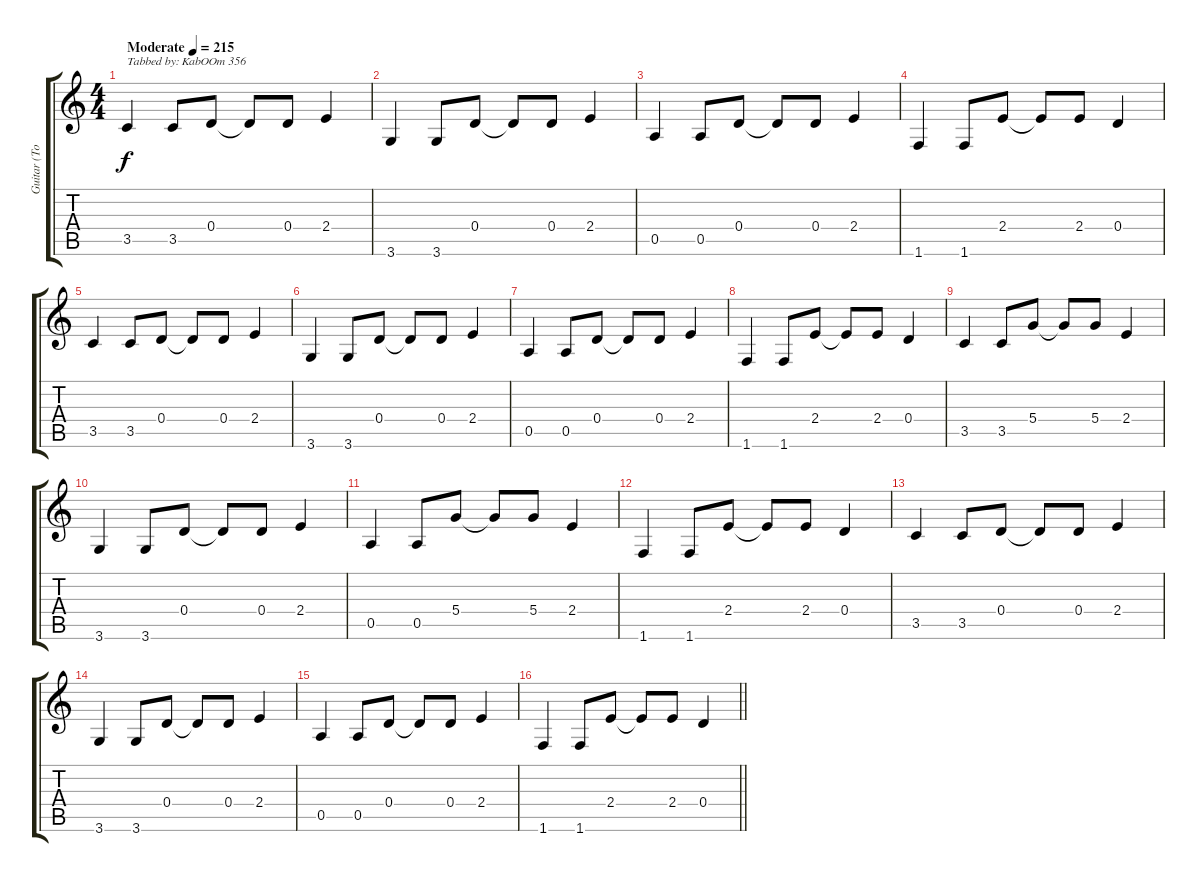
\track ("Guitar (Tom)" "Guitar (To") {instrument overdrivenguitar}
\staff {score tabs}
\tuning (E4 B3 G3 D3 A2 E2) {hide}
\ts (4 4)
\tempo (215 "Moderate")
\clef g2
\ks c
3.5.4{txt "Tabbed by: KabOOm 356" dy f instrument overdrivenguitar} 3.5.8 0.4.8 0.4{t}.8 0.4.8 2.4.4 |
3.6.4 3.6.8 0.4.8 0.4{t}.8 0.4.8 2.4.4 |
0.5.4 0.5.8 0.4.8 0.4{t}.8 0.4.8 2.4.4 |
1.6.4 1.6.8 2.4.8 2.4{t}.8 2.4.8 0.4.4 |
3.5.4 3.5.8 0.4.8 0.4{t}.8 0.4.8 2.4.4 |
3.6.4 3.6.8 0.4.8 0.4{t}.8 0.4.8 2.4.4 |
0.5.4 0.5.8 0.4.8 0.4{t}.8 0.4.8 2.4.4 |
1.6.4 1.6.8 2.4.8 2.4{t}.8 2.4.8 0.4.4 |
3.5.4 3.5.8 5.4.8 5.4{t}.8 5.4.8 2.4.4 |
3.6.4 3.6.8 0.4.8 0.4{t}.8 0.4.8 2.4.4 |
0.5.4 0.5.8 5.4.8 5.4{t}.8 5.4.8 2.4.4 |
1.6.4 1.6.8 2.4.8 2.4{t}.8 2.4.8 0.4.4 |
3.5.4 3.5.8 0.4.8 0.4{t}.8 0.4.8 2.4.4 |
3.6.4 3.6.8 0.4.8 0.4{t}.8 0.4.8 2.4.4 |
0.5.4 0.5.8 0.4.8 0.4{t}.8 0.4.8 2.4.4 |
\barLineRight lightlight
1.6.4 1.6.8 2.4.8 2.4{t}.8 2.4.8 0.4.4
